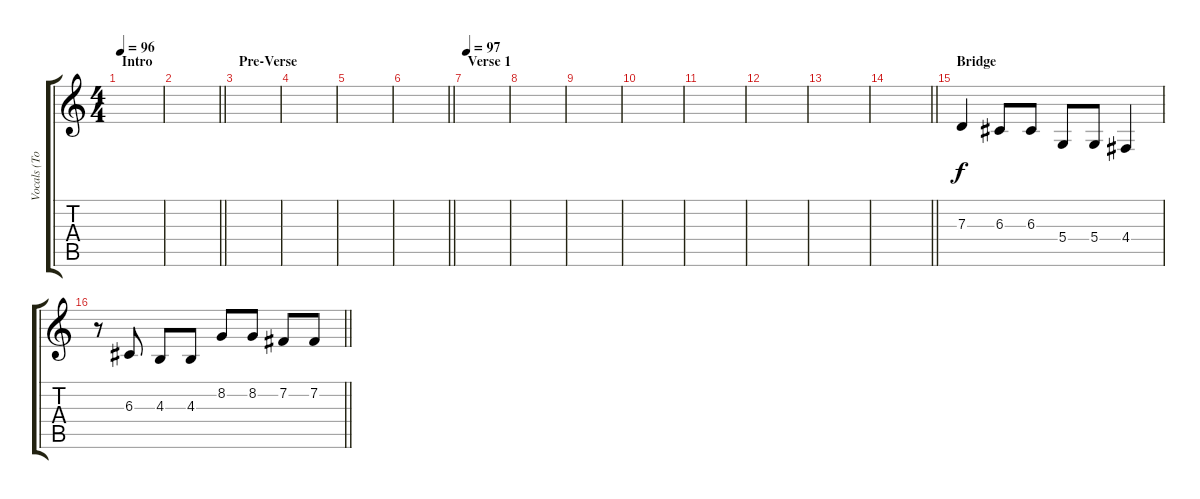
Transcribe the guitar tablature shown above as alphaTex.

\track ("Vocals (Todd Smith)" "Vocals (To") {instrument altosax}
\staff {score tabs}
\tuning (E4 B3 G3 D3 A2 E2) {hide}
\ts (4 4)
\section ("" "Intro")
\tempo 96
\clef g2
\ks c
|
\barLineRight lightlight
|
\section ("" "Pre-Verse")
|
|
|
\barLineRight lightlight
|
\section ("" "Verse 1")
\tempo 97
|
|
|
|
|
|
|
\barLineRight lightlight
|
\section ("" "Bridge")
7.3.4 6.3.8 6.3.8 5.4.8 5.4.8 4.4.4 |
\barLineRight lightlight
r.8 6.3.8 4.3.8 4.3.8 8.2.8 8.2.8 7.2.8 7.2.8
